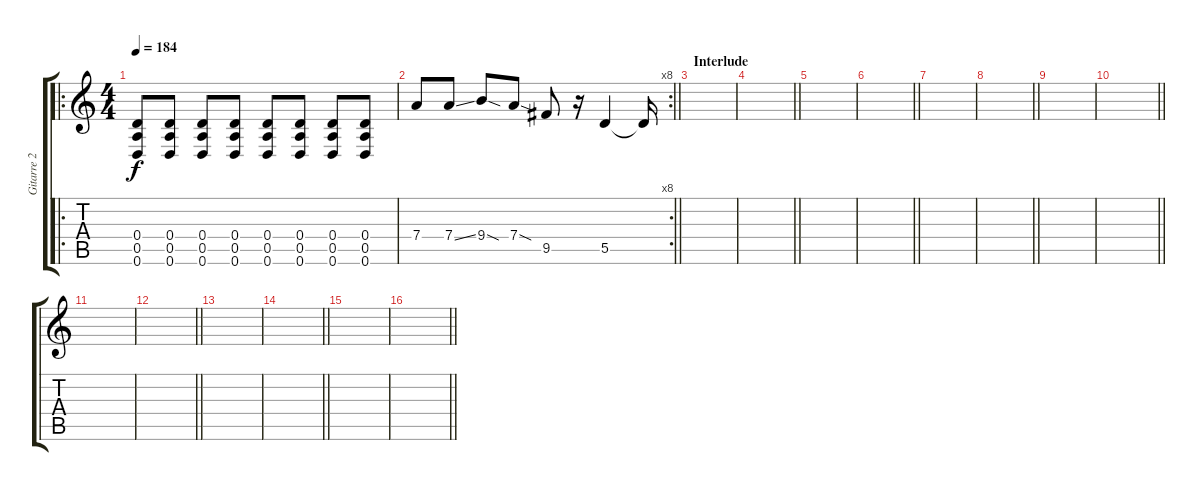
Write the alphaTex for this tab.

\track ("Gitarre 2" "Gitarre 2") {instrument distortionguitar}
\staff {score tabs}
\tuning (E4 B3 G3 D3 A2 D2) {hide}
\ro
\ts (4 4)
\tempo 184
\clef g2
\ks c
(0.4 0.5 0.6).8{dy f} (0.4 0.5 0.6).8 (0.4 0.5 0.6).8 (0.4 0.5 0.6).8 (0.4 0.5 0.6).8 (0.4 0.5 0.6).8 (0.4 0.5 0.6).8 (0.4 0.5 0.6).8 |
\rc 8
\barLineRight lightlight
7.4.8 7.4{ss}.8 9.4{sod}.8 7.4{sod}.8 9.5.8 r.16 5.5.4 5.5{t}.16 |
\section ("" "Interlude")
|
\barLineRight lightlight
|
|
\barLineRight lightlight
|
|
\barLineRight lightlight
|
|
\barLineRight lightlight
|
|
\barLineRight lightlight
|
|
\barLineRight lightlight
|
|
\barLineRight lightlight
